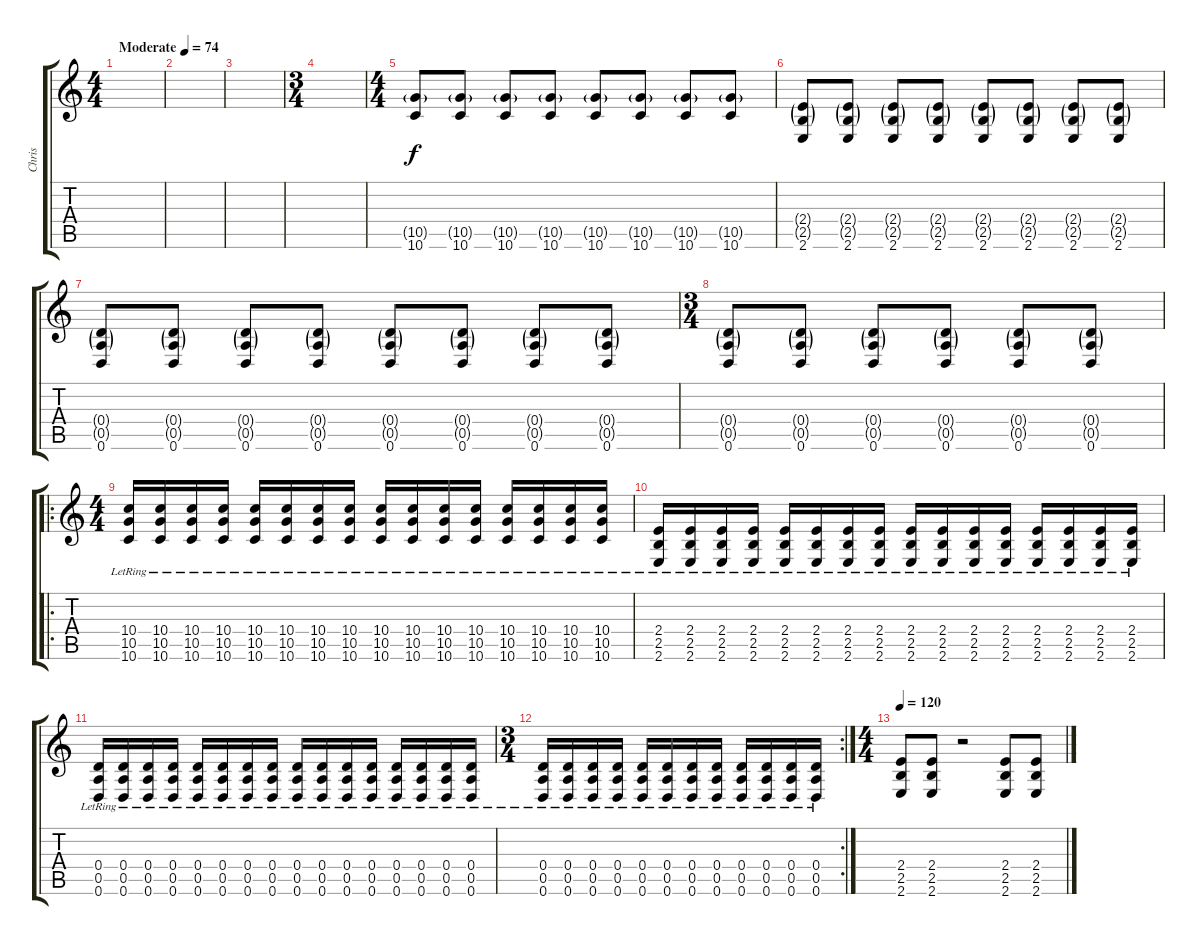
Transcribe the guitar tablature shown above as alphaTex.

\track ("Chris" "Chris") {instrument acousticguitarsteel}
\staff {score tabs}
\tuning (E4 B3 G3 D3 A2 D2) {hide}
\ts (4 4)
\tempo (74 "Moderate")
\clef g2
\ks c
|
|
|
\ts (3 4)
|
\ts (4 4)
(10.5{g} 10.6).8{volume 16} (10.5{g} 10.6).8 (10.5{g} 10.6).8 (10.5{g} 10.6).8 (10.5{g} 10.6).8 (10.5{g} 10.6).8 (10.5{g} 10.6).8 (10.5{g} 10.6).8 |
(2.4{g} 2.5{g} 2.6).8 (2.4{g} 2.5{g} 2.6).8 (2.4{g} 2.5{g} 2.6).8 (2.4{g} 2.5{g} 2.6).8 (2.4{g} 2.5{g} 2.6).8 (2.4{g} 2.5{g} 2.6).8 (2.4{g} 2.5{g} 2.6).8 (2.4{g} 2.5{g} 2.6).8 |
(0.4{g} 0.5{g} 0.6).8 (0.4{g} 0.5{g} 0.6).8 (0.4{g} 0.5{g} 0.6).8 (0.4{g} 0.5{g} 0.6).8 (0.4{g} 0.5{g} 0.6).8 (0.4{g} 0.5{g} 0.6).8 (0.4{g} 0.5{g} 0.6).8 (0.4{g} 0.5{g} 0.6).8 |
\ts (3 4)
(0.4{g} 0.5{g} 0.6).8 (0.4{g} 0.5{g} 0.6).8 (0.4{g} 0.5{g} 0.6).8 (0.4{g} 0.5{g} 0.6).8 (0.4{g} 0.5{g} 0.6).8 (0.4{g} 0.5{g} 0.6).8 |
\ro
\ts (4 4)
(10.4{lr} 10.5{lr} 10.6{lr}).16{dy f volume 16 instrument distortionguitar} (10.4{lr} 10.5{lr} 10.6{lr}).16 (10.4{lr} 10.5{lr} 10.6{lr}).16 (10.4{lr} 10.5{lr} 10.6{lr}).16 (10.4{lr} 10.5{lr} 10.6{lr}).16 (10.4{lr} 10.5{lr} 10.6{lr}).16 (10.4{lr} 10.5{lr} 10.6{lr}).16 (10.4{lr} 10.5{lr} 10.6{lr}).16 (10.4{lr} 10.5{lr} 10.6{lr}).16 (10.4 10.5{lr} 10.6{lr}).16 (10.4{lr} 10.5{lr} 10.6{lr}).16 (10.4{lr} 10.5{lr} 10.6{lr}).16 (10.4{lr} 10.5{lr} 10.6{lr}).16 (10.4{lr} 10.5{lr} 10.6{lr}).16 (10.4{lr} 10.5{lr} 10.6{lr}).16 (10.4 10.5{lr} 10.6{lr}).16 |
(2.4{lr} 2.5{lr} 2.6{lr}).16{volume 16 instrument distortionguitar} (2.4{lr} 2.5{lr} 2.6{lr}).16 (2.4{lr} 2.5{lr} 2.6{lr}).16 (2.4{lr} 2.5{lr} 2.6{lr}).16 (2.4{lr} 2.5{lr} 2.6{lr}).16 (2.4{lr} 2.5{lr} 2.6{lr}).16 (2.4{lr} 2.5{lr} 2.6{lr}).16 (2.4{lr} 2.5{lr} 2.6{lr}).16 (2.4{lr} 2.5{lr} 2.6{lr}).16 (2.4{lr} 2.5{lr} 2.6{lr}).16 (2.4{lr} 2.5{lr} 2.6{lr}).16 (2.4{lr} 2.5{lr} 2.6{lr}).16 (2.4{lr} 2.5{lr} 2.6{lr}).16 (2.4{lr} 2.5{lr} 2.6{lr}).16 (2.4{lr} 2.5{lr} 2.6{lr}).16 (2.4{lr} 2.5{lr} 2.6{lr}).16 |
(0.4{lr} 0.5{lr} 0.6{lr}).16{volume 16 instrument distortionguitar} (0.4{lr} 0.5{lr} 0.6{lr}).16 (0.4{lr} 0.5{lr} 0.6{lr}).16 (0.4{lr} 0.5{lr} 0.6{lr}).16 (0.4{lr} 0.5{lr} 0.6{lr}).16 (0.4{lr} 0.5{lr} 0.6{lr}).16 (0.4{lr} 0.5{lr} 0.6{lr}).16 (0.4{lr} 0.5{lr} 0.6{lr}).16 (0.4{lr} 0.5{lr} 0.6{lr}).16 (0.4{lr} 0.5{lr} 0.6{lr}).16 (0.4{lr} 0.5{lr} 0.6{lr}).16 (0.4{lr} 0.5{lr} 0.6{lr}).16 (0.4{lr} 0.5{lr} 0.6{lr}).16 (0.4{lr} 0.5{lr} 0.6{lr}).16 (0.4{lr} 0.5{lr} 0.6{lr}).16 (0.4{lr} 0.5{lr} 0.6{lr}).16 |
\rc 2
\ts (3 4)
(0.4{lr} 0.5{lr} 0.6{lr}).16{volume 16 instrument distortionguitar} (0.4{lr} 0.5{lr} 0.6{lr}).16 (0.4{lr} 0.5{lr} 0.6{lr}).16 (0.4{lr} 0.5{lr} 0.6{lr}).16 (0.4{lr} 0.5{lr} 0.6{lr}).16 (0.4{lr} 0.5{lr} 0.6{lr}).16 (0.4{lr} 0.5{lr} 0.6{lr}).16 (0.4{lr} 0.5{lr} 0.6{lr}).16 (0.4{lr} 0.5{lr} 0.6{lr}).16 (0.4{lr} 0.5{lr} 0.6{lr}).16 (0.4{lr} 0.5{lr} 0.6{lr}).16 (0.4{lr} 0.5{lr} 0.6{lr}).16 |
\ts (4 4)
\tempo 120
(2.4 2.5 2.6).8{volume 16 balance 0 instrument distortionguitar} (2.4 2.5 2.6).8 r.2 (2.4 2.5 2.6).8 (2.4 2.5 2.6).8
